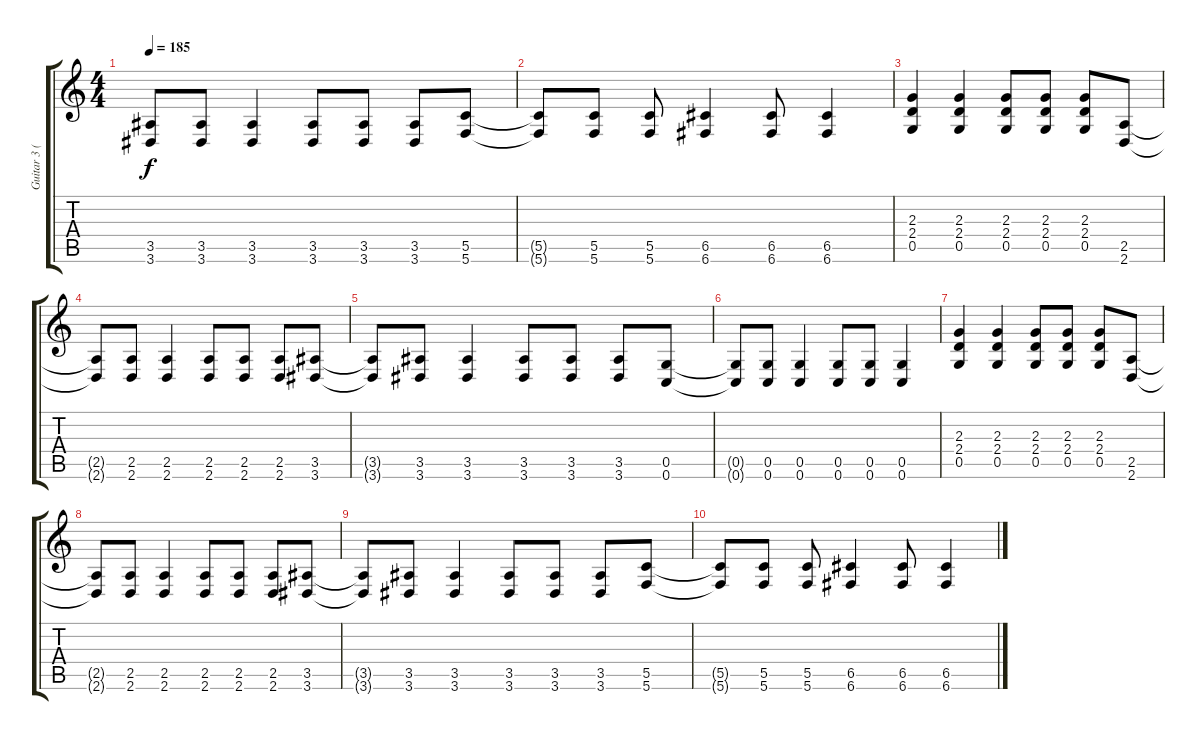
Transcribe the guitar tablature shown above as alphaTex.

\track ("Guitar 3 (Rhytm)" "Guitar 3 (") {instrument distortionguitar}
\staff {score tabs}
\tuning (D4 A3 F3 C3 G2 C2) {hide}
\ts (4 4)
\tempo 185
\clef g2
\ks c
(3.5{t} 3.6{t}).8{dy f} (3.5 3.6).8 (3.5 3.6).4 (3.5 3.6).8 (3.5 3.6).8 (3.5 3.6).8 (5.5 5.6).8 |
(5.5{t} 5.6{t}).8 (5.5 5.6).8 (5.5 5.6).8 (6.5 6.6).4 (6.5 6.6).8 (6.5 6.6).4 |
(2.3 2.4 0.5).4 (2.3 2.4 0.5).4 (2.3 2.4 0.5).8 (2.3 2.4 0.5).8 (2.3 2.4 0.5).8 (2.5 2.6).8 |
(2.5{t} 2.6{t}).8 (2.5 2.6).8 (2.5 2.6).4 (2.5 2.6).8 (2.5 2.6).8 (2.5 2.6).8 (3.5 3.6).8 |
(3.5{t} 3.6{t}).8 (3.5 3.6).8 (3.5 3.6).4 (3.5 3.6).8 (3.5 3.6).8 (3.5 3.6).8 (0.5 0.6).8 |
(0.5{t} 0.6{t}).8 (0.5 0.6).8 (0.5 0.6).4 (0.5 0.6).8 (0.5 0.6).8 (0.5 0.6).4 |
(2.3 2.4 0.5).4 (2.3 2.4 0.5).4 (2.3 2.4 0.5).8 (2.3 2.4 0.5).8 (2.3 2.4 0.5).8 (2.5 2.6).8 |
(2.5{t} 2.6{t}).8 (2.5 2.6).8 (2.5 2.6).4 (2.5 2.6).8 (2.5 2.6).8 (2.5 2.6).8 (3.5 3.6).8 |
(3.5{t} 3.6{t}).8 (3.5 3.6).8 (3.5 3.6).4 (3.5 3.6).8 (3.5 3.6).8 (3.5 3.6).8 (5.5 5.6).8 |
(5.5{t} 5.6{t}).8 (5.5 5.6).8 (5.5 5.6).8 (6.5 6.6).4 (6.5 6.6).8 (6.5 6.6).4
